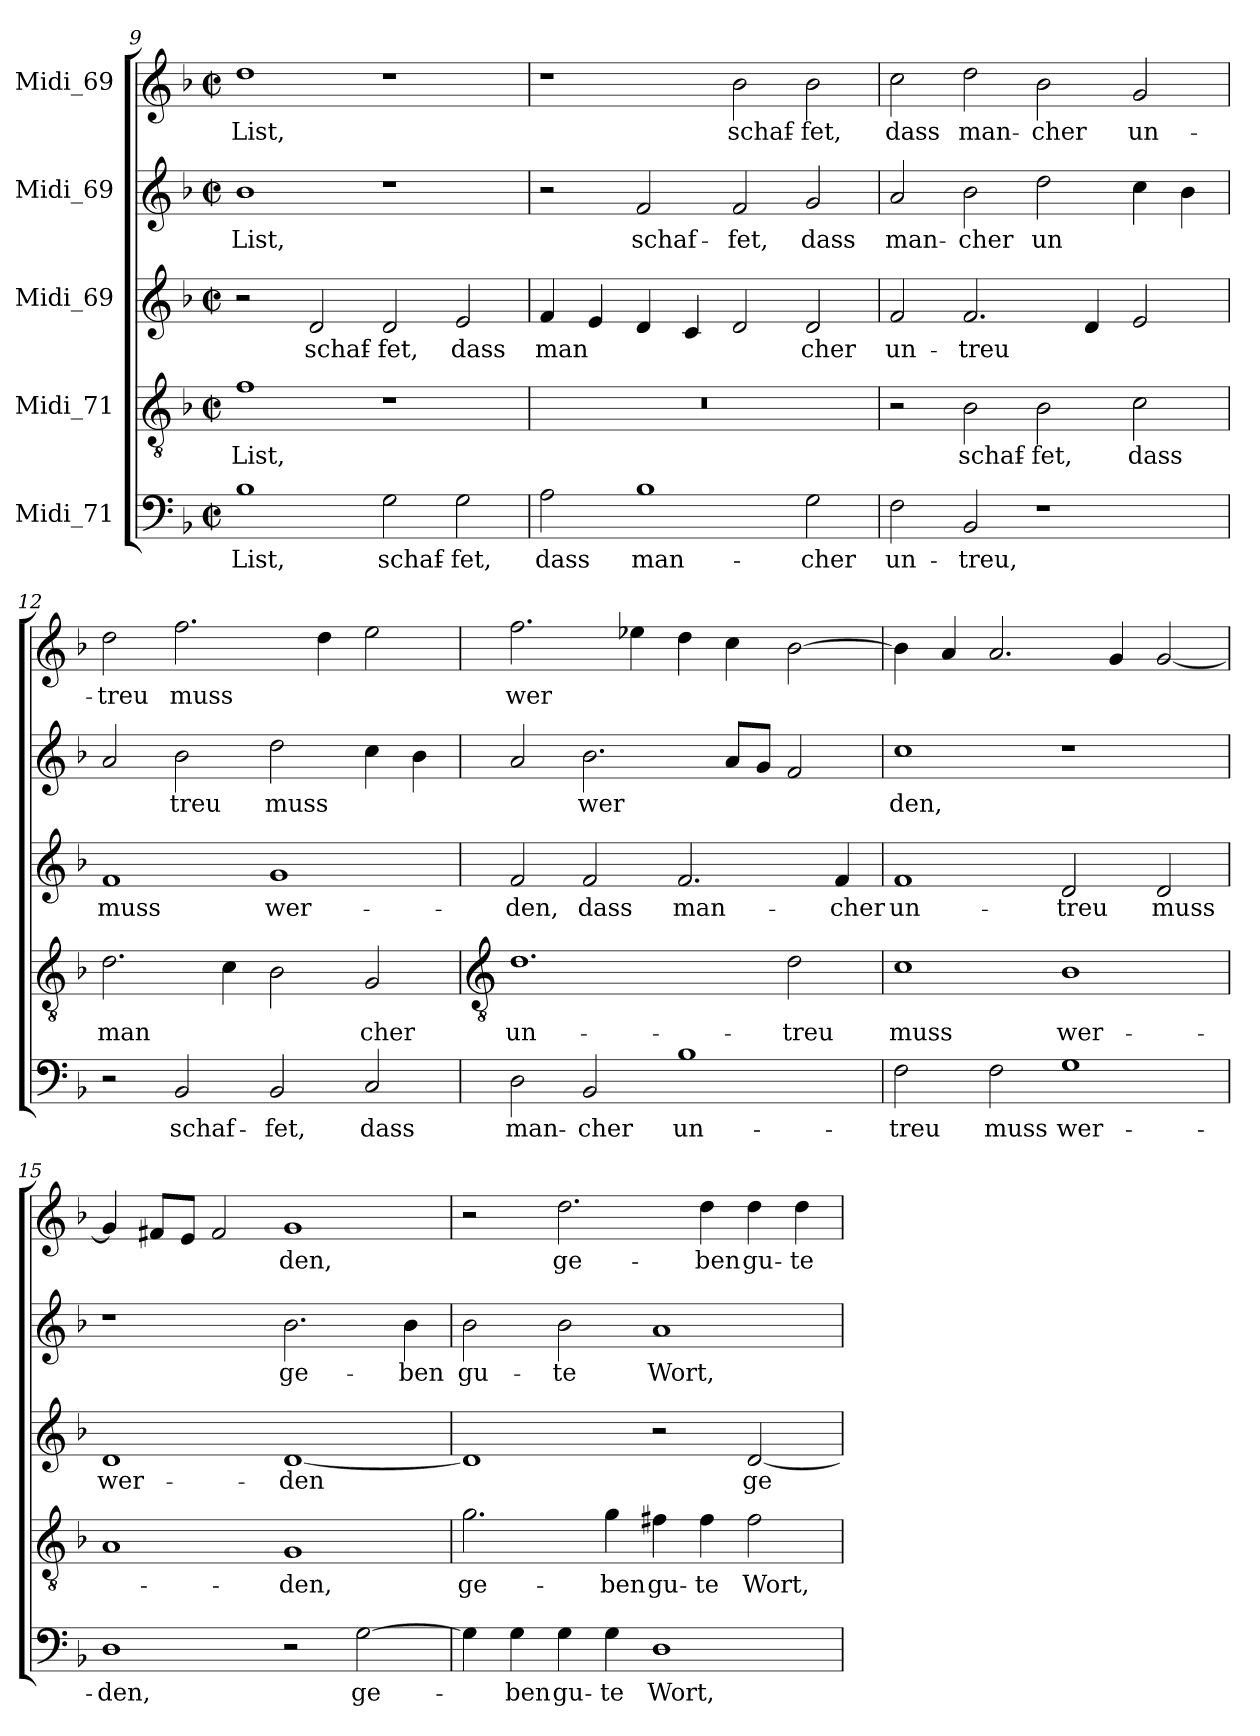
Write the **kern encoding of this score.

**kern	**text	**kern	**text	**kern	**text	**kern	**text	**kern	**text
*part5	*part5	*part4	*part4	*part3	*part3	*part2	*part2	*part1	*part1
*staff5	*staff5	*staff4	*staff4	*staff3	*staff3	*staff2	*staff2	*staff1	*staff1
*I"Midi_71	*	*I"Midi_71	*	*I"Midi_69	*	*I"Midi_69	*	*I"Midi_69	*
!!LO:LB:g=z
*clefF4	*	*clefGv2	*	*clefG2	*	*clefG2	*	*clefG2	*
*k[b-]	*	*k[b-]	*	*k[b-]	*	*k[b-]	*	*k[b-]	*
*F:	*	*F:	*	*F:	*	*F:	*	*F:	*
*M4/2	*	*M4/2	*	*M4/2	*	*M4/2	*	*M4/2	*
*met(c|)	*	*met(c|)	*	*met(c|)	*	*met(c|)	*	*met(c|)	*
=9	=9	=9	=9	=9	=9	=9	=9	=9	=9
!	!LO:LY:b	!	!LO:LY:b	!	!	!	!LO:LY:b	!	!LO:LY:b
1B-	List,	1f	List,	2r	.	1b-	List,	1dd	List,
!	!	!	!	!	!LO:LY:b	!	!	!	!
.	.	.	.	2d	schaf-	.	.	.	.
!	!LO:LY:b	!	!	!	!LO:LY:b	!	!	!	!
2G	schaf-	1r	.	2d	-fet,	1r	.	1r	.
!	!LO:LY:b	!	!	!	!LO:LY:b	!	!	!	!
2G	-fet,	.	.	2e	dass	.	.	.	.
=10	=10	=10	=10	=10	=10	=10	=10	=10	=10
!	!LO:LY:b	!	!	!	!LO:LY:b	!	!	!	!
2A	dass	0r	.	4f	man	2r	.	1r	.
.	.	.	.	4e	.	.	.	.	.
!	!LO:LY:b	!	!	!	!	!	!LO:LY:b	!	!
1B-	man-	.	.	4d	.	2f	schaf-	.	.
.	.	.	.	4c	.	.	.	.	.
!	!	!	!	!	!	!	!LO:LY:b	!	!LO:LY:b
.	.	.	.	2d	.	2f	-fet,	2b-	schaf-
!	!LO:LY:b	!	!	!	!LO:LY:b	!	!LO:LY:b	!	!LO:LY:b
2G	-cher	.	.	2d	cher	2g	dass	2b-	-fet,
=11	=11	=11	=11	=11	=11	=11	=11	=11	=11
!	!LO:LY:b	!	!	!	!LO:LY:b	!	!LO:LY:b	!	!LO:LY:b
2F	un-	2r	.	2f	un-	2a	man-	2cc	dass
!	!LO:LY:b	!	!LO:LY:b	!	!LO:LY:b	!	!LO:LY:b	!	!LO:LY:b
2BB-	-treu,	2B-	schaf-	2.f	-treu	2b-	-cher	2dd	man-
!	!	!	!LO:LY:b	!	!	!	!LO:LY:b	!	!LO:LY:b
1r	.	2B-	-fet,	.	.	2dd	un	2b-	-cher
.	.	.	.	4d	.	.	.	.	.
!	!	!	!LO:LY:b	!	!	!	!	!	!LO:LY:b
.	.	2c	dass	2e	.	4cc	.	2g	un-
.	.	.	.	.	.	4b-	.	.	.
=12	=12	=12	=12	=12	=12	=12	=12	=12	=12
!	!	!	!LO:LY:b	!	!LO:LY:b	!	!	!	!LO:LY:b
2r	.	2.d	man	1f	muss	2a	.	2dd	-treu
!	!LO:LY:b	!	!	!	!	!	!LO:LY:b	!	!LO:LY:b
2BB-	schaf-	.	.	.	.	2b-	treu	2.ff	muss
.	.	4c	.	.	.	.	.	.	.
!	!LO:LY:b	!	!	!	!LO:LY:b	!	!LO:LY:b	!	!
2BB-	-fet,	2B-	.	1g	wer-	2dd	muss	.	.
.	.	.	.	.	.	.	.	4dd	.
!	!LO:LY:b	!	!LO:LY:b	!	!	!	!	!	!
2C	dass	2G	cher	.	.	4cc	.	2ee	.
.	.	.	.	.	.	4b-	.	.	.
!!LO:LB:g=z
=13	=13	=13	=13	=13	=13	=13	=13	=13	=13
*	*	*clefGv2	*	*	*	*	*	*	*
!	!LO:LY:b	!	!LO:LY:b	!	!LO:LY:b	!	!	!	!LO:LY:b
2D	man-	1.d	un-	2f	-den,	2a	.	2.ff	wer
!	!LO:LY:b	!	!	!	!LO:LY:b	!	!LO:LY:b	!	!
2BB-	-cher	.	.	2f	dass	2.b-	wer	.	.
.	.	.	.	.	.	.	.	4ee-	.
!	!LO:LY:b	!	!	!	!LO:LY:b	!	!	!	!
1B-	un-	.	.	2.f	man-	.	.	4dd	.
.	.	.	.	.	.	8aL	.	4cc	.
.	.	.	.	.	.	8gJ	.	.	.
!	!	!	!LO:LY:b	!	!	!	!	!	!
.	.	2d	-treu	.	.	2f	.	[2b-	.
!	!	!	!	!	!LO:LY:b	!	!	!	!
.	.	.	.	4f	-cher	.	.	.	.
=14	=14	=14	=14	=14	=14	=14	=14	=14	=14
!	!LO:LY:b	!	!LO:LY:b	!	!LO:LY:b	!	!LO:LY:b	!	!
2F	-treu	1c	muss	1f	un-	1cc	den,	4b-]	.
.	.	.	.	.	.	.	.	4a	.
!	!LO:LY:b	!	!	!	!	!	!	!	!
2F	muss	.	.	.	.	.	.	2.a	.
!	!LO:LY:b	!	!LO:LY:b	!	!LO:LY:b	!	!	!	!
1G	wer-	1B-	wer-	2d	-treu	1r	.	.	.
.	.	.	.	.	.	.	.	4g	.
!	!	!	!	!	!LO:LY:b	!	!	!	!
.	.	.	.	2d	muss	.	.	[2g	.
=15	=15	=15	=15	=15	=15	=15	=15	=15	=15
!	!LO:LY:b	!	!	!	!LO:LY:b	!	!	!	!
1D	-den,	1A	.	1d	wer-	1r	.	4g]	.
.	.	.	.	.	.	.	.	8f#L	.
.	.	.	.	.	.	.	.	8eJ	.
.	.	.	.	.	.	.	.	2f#	.
!	!	!	!LO:LY:b	!	!LO:LY:b	!	!LO:LY:b	!	!LO:LY:b
2r	.	1G	-den,	[1d	-den	2.b-	ge-	1g	den,
!	!LO:LY:b	!	!	!	!	!	!	!	!
[2G	ge-	.	.	.	.	.	.	.	.
!	!	!	!	!	!	!	!LO:LY:b	!	!
.	.	.	.	.	.	4b-	-ben	.	.
=16	=16	=16	=16	=16	=16	=16	=16	=16	=16
!	!	!	!LO:LY:b	!	!	!	!LO:LY:b	!	!
4G]	.	2.g	ge-	1d]	.	2b-	gu-	2r	.
!	!LO:LY:b	!	!	!	!	!	!	!	!
4G	-ben	.	.	.	.	.	.	.	.
!	!LO:LY:b	!	!	!	!	!	!LO:LY:b	!	!LO:LY:b
4G	gu-	.	.	.	.	2b-	-te	2.dd	ge-
!	!LO:LY:b	!	!LO:LY:b	!	!	!	!	!	!
4G	-te	4g	-ben	.	.	.	.	.	.
!	!LO:LY:b	!	!LO:LY:b	!	!	!	!LO:LY:b	!	!
1D	Wort,	4f#X	gu-	2r	.	1a	Wort,	.	.
!	!	!	!LO:LY:b	!	!	!	!	!	!LO:LY:b
.	.	4f#	-te	.	.	.	.	4dd	-ben
!	!	!	!LO:LY:b	!	!LO:LY:b	!	!	!	!LO:LY:b
.	.	2f#	Wort,	[2d	ge	.	.	4dd	gu-
!	!	!	!	!	!	!	!	!	!LO:LY:b
.	.	.	.	.	.	.	.	4dd	-te
=	=	=	=	=	=	=	=	=	=
*-	*-	*-	*-	*-	*-	*-	*-	*-	*-
